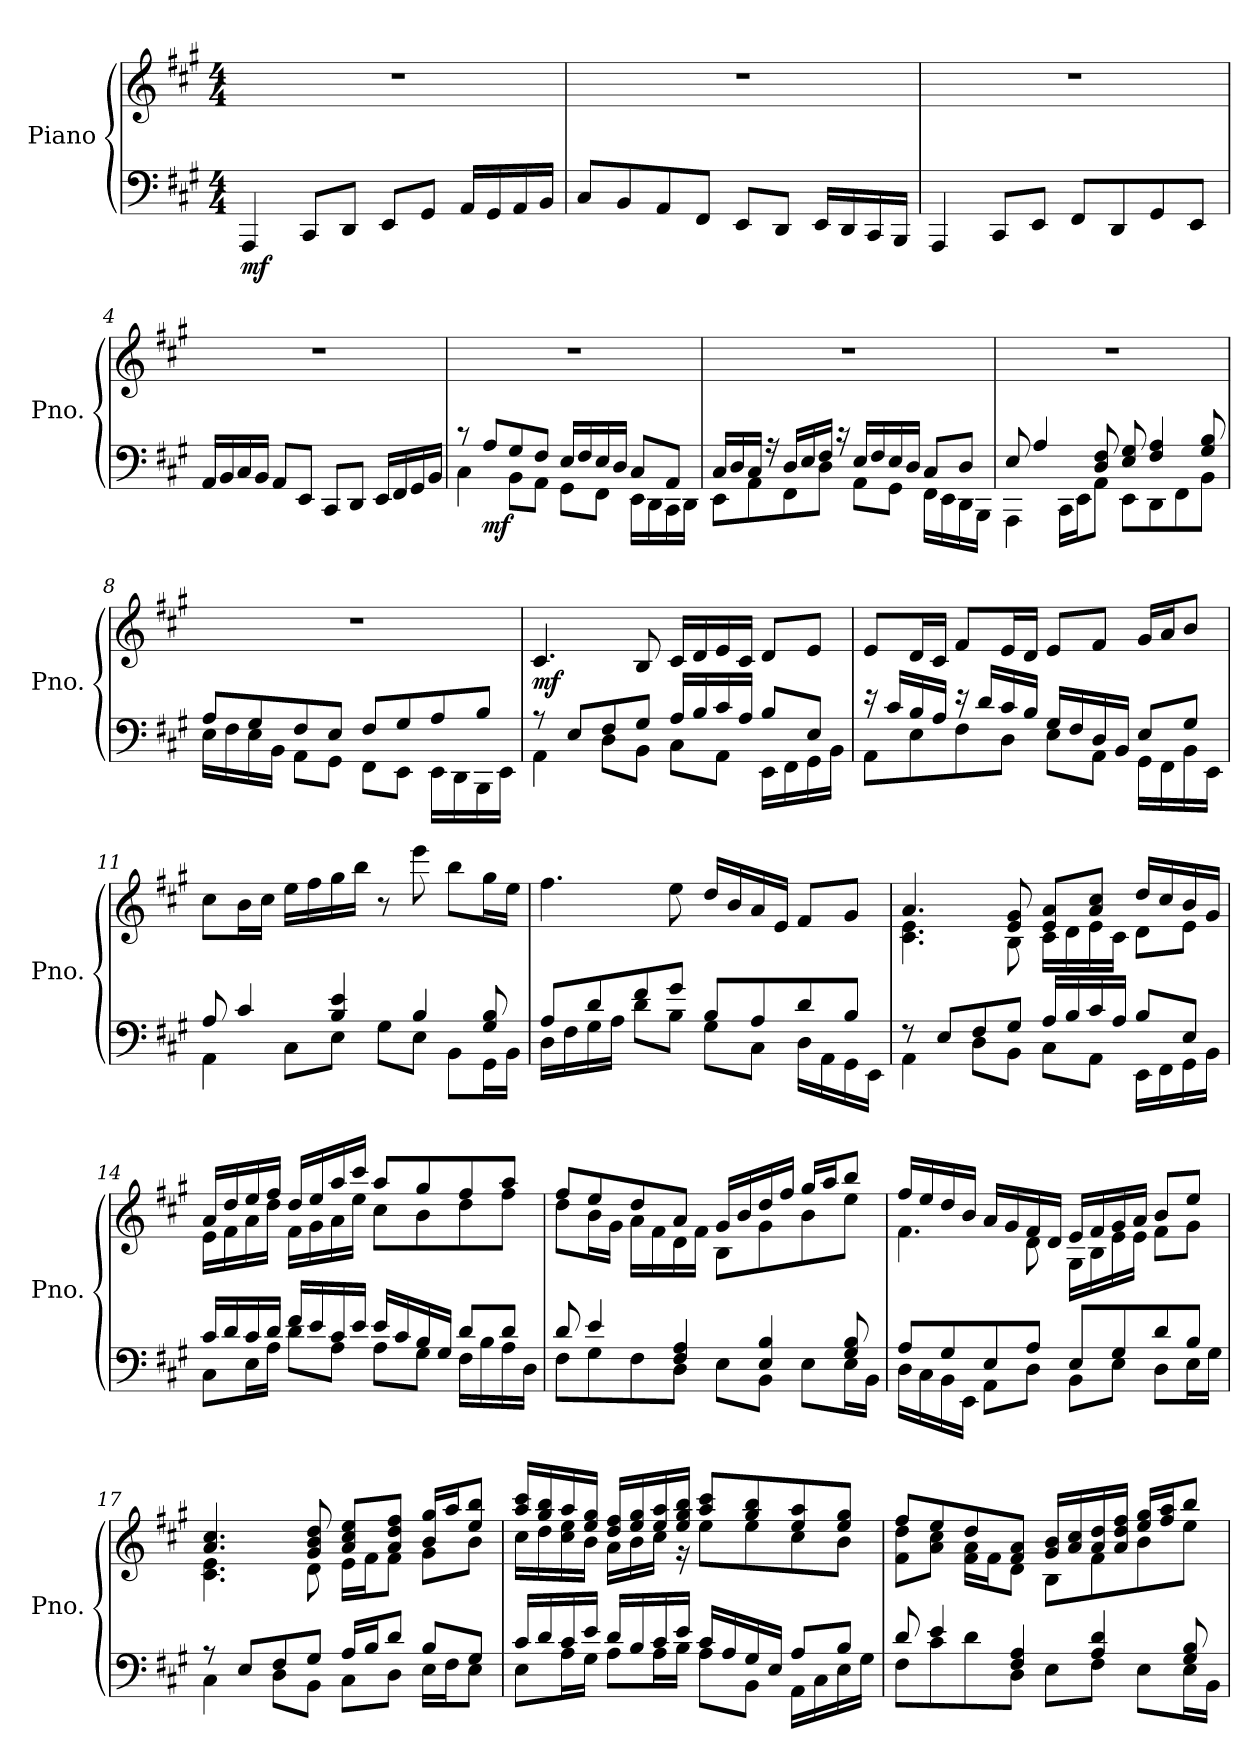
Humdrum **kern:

**kern	**kern	**dynam
*part1	*part1	*part1
*staff2	*staff1	*staff1/2
*I"Piano	*	*
*I'Pno.	*	*
*clefF4	*clefG2	*
*k[f#c#g#]	*k[f#c#g#]	*
*M4/4	*M4/4	*
*MM120	*MM120	*
=1	=1	=1
!	!	!LO:DY:b=2
4AAA/	1r	mf
8CC#/L	.	.
8DD/J	.	.
8EE/L	.	.
8GG#/J	.	.
16AA/LL	.	.
16GG#/	.	.
16AA/	.	.
16BB/JJ	.	.
=2	=2	=2
8C#/L	1r	.
8BB/	.	.
8AA/	.	.
8FF#/J	.	.
8EE/L	.	.
8DD/J	.	.
16EE/LL	.	.
16DD/	.	.
16CC#/	.	.
16BBB/JJ	.	.
=3	=3	=3
4AAA/	1r	.
8CC#/L	.	.
8EE/J	.	.
8FF#/L	.	.
8DD/	.	.
8GG#/	.	.
8EE/J	.	.
!!LO:LB:g=z
=4	=4	=4
16AA/LL	1r	.
16BB/	.	.
16C#/	.	.
16BB/JJ	.	.
8AA/L	.	.
8EE/J	.	.
8CC#/L	.	.
8DD/J	.	.
16EE/LL	.	.
16FF#/	.	.
16GG#/	.	.
16BB/JJ	.	.
=5	=5	=5
*^	*	*
8r	4C#\	1r	.
!	!	!	!LO:DY:b=2
8A/L	.	.	mf
8G#/	8BB\L	.	.
8F#/J	8AA\J	.	.
16E/LL	8GG#\L	.	.
16F#/	.	.	.
16E/	8FF#\J	.	.
16D/JJ	.	.	.
8C#/L	16EE\LL	.	.
.	16DD\	.	.
8AA/J	16CC#\	.	.
.	16DD\JJ	.	.
=6	=6	=6	=6
16C#/LL	8EE\L	1r	.
16D/	.	.	.
16C#/JJ	8AA\	.	.
16r	.	.	.
16D/LL	8FF#\	.	.
16E/	.	.	.
16F#/JJ	8D\J	.	.
16r	.	.	.
16E/LL	8AA\L	.	.
16F#/	.	.	.
16E/	8GG#\J	.	.
16D/JJ	.	.	.
8C#/L	16FF#\LL	.	.
.	16EE\	.	.
8D/J	16DD\	.	.
.	16BBB\JJ	.	.
!!LO:LB:g=z
=7	=7	=7	=7
8E/	4AAA\	1r	.
4A/	.	.	.
.	16CC#\LL	.	.
.	16EE\J	.	.
8D/ 8F#/	8AA\J	.	.
8E/ 8G#/	8EE\L	.	.
4F#/ 4A/	8DD\	.	.
.	8FF#\	.	.
8G#/ 8B/	8BB\J	.	.
=8	=8	=8	=8
8A/L	16E\LL	1r	.
.	16F#\	.	.
8G#/	16E\	.	.
.	16BB\JJ	.	.
8F#/	8AA\L	.	.
8E/J	8GG#\J	.	.
8F#/L	8FF#\L	.	.
8G#/	8EE\J	.	.
8A/	16EE\LL	.	.
.	16DD\	.	.
8B/J	16BBB\	.	.
.	16EE\JJ	.	.
=9	=9	=9	=9
!	!	!	!LO:DY:b
8r	4AA\	4.c#/	mf
8E/L	.	.	.
8F#/	8D\L	.	.
8G#/J	8BB\J	8B/	.
16A/LL	8C#\L	16c#/LL	.
16B/	.	16d/	.
16c#/	8AA\J	16e/	.
16A/JJ	.	16c#/JJ	.
8B/L	16EE\LL	8d/L	.
.	16FF#\	.	.
8E/J	16GG#\	8e/J	.
.	16BB\JJ	.	.
!!LO:LB:g=z
=10	=10	=10	=10
16r	8AA\L	8e/L	.
16c#/LL	.	.	.
16B/	8E\	16d/L	.
16A/JJ	.	16c#/JJ	.
16r	8F#\	8f#/L	.
16d/LL	.	.	.
16c#/	8D\J	16e/L	.
16B/JJ	.	16d/JJ	.
16G#/LL	8E\L	8e/L	.
16F#/	.	.	.
16D/	8AA\J	8f#/J	.
16BB/JJ	.	.	.
8E/L	16GG#\LL	16g#/LL	.
.	16FF#\	16a/J	.
8G#/J	16BB\	8b/J	.
.	16EE\JJ	.	.
=11	=11	=11	=11
8A/	4AA\	8cc#\L	.
4c#/	.	16b\L	.
.	.	16cc#\JJ	.
.	8C#\L	16ee\LL	.
.	.	16ff#\	.
4B/ 4e/	8E\J	16gg#\	.
.	.	16bb\JJ	.
.	8G#\L	8r	.
4B/	8E\J	8eee\	.
.	8BB\L	8bb\L	.
8G#/ 8B/	16GG#\L	16gg#\L	.
.	16BB\JJ	16ee\JJ	.
=12	=12	=12	=12
8A/L	16D\LL	4.ff#\	.
.	16F#\	.	.
8d/	16G#\	.	.
.	16A\JJ	.	.
8f#/	8d\L	.	.
8g#/J	8B\J	8ee\	.
8B/L	8G#\L	16dd/LL	.
.	.	16b/	.
8A/	8C#\J	16a/	.
.	.	16e/JJ	.
8d/	16D\LL	8f#/L	.
.	16AA\	.	.
8B/J	16GG#\	8g#/J	.
.	16EE\JJ	.	.
!!LO:LB:g=z
=13	=13	=13	=13
*	*	*^	*
8r	4AA\	4.a/	4.c#\ 4.e\	.
8E/L	.	.	.	.
8F#/	8D\L	.	.	.
8G#/J	8BB\J	8e/ 8g#/	8B\	.
16A/LL	8C#\L	8e/ 8a/L	16c#\LL	.
16B/	.	.	16d\	.
16c#/	8AA\J	8a/ 8cc#/J	16e\	.
16A/JJ	.	.	16c#\JJ	.
8B/L	16EE\LL	16dd/LL	8d\L	.
.	16FF#\	16cc#/	.	.
8E/J	16GG#\	16b/	8e\J	.
.	16BB\JJ	16g#/JJ	.	.
=14	=14	=14	=14	=14
16c#/LL	8C#\L	16a/LL	16e\LL	.
16d/	.	16dd/	16f#\	.
16c#/	16E\L	16ee/	16a\	.
16d/JJ	16A\JJ	16ff#/JJ	16dd\JJ	.
16f#/LL	8d\L	16dd/LL	16f#\LL	.
16e/	.	16ee/	16g#\	.
16c#/	8A\J	16aa/	16a\	.
16e/JJ	.	16ccc#/JJ	16ee\JJ	.
16e/LL	8A\L	8aa/L	8cc#\L	.
16c#/	.	.	.	.
16B/	8G#\J	8gg#/	8b\	.
16G#/JJ	.	.	.	.
8d/L	16F#\LL	8ff#/	8dd\	.
.	16B\	.	.	.
8d/J	16A\	8aa/J	8ff#\J	.
.	16D\JJ	.	.	.
!!LO:PB:g=z	!!
=15	=15	=15	=15	=15
8d/	8F#\L	8ff#/L	8dd\L	.
4e/	8G#\	8ee/	16b\L	.
.	.	.	16g#\JJ	.
.	8F#\	8dd/	16a\LL	.
.	.	.	16f#\	.
4F#/ 4A/	8D\J	8a/J	16d\	.
.	.	.	16f#\JJ	.
.	8E\L	16g#/LL	8B\L	.
.	.	16b/	.	.
4E/ 4B/	8BB\J	16dd/	8g#\	.
.	.	16ff#/JJ	.	.
.	8E\L	16gg#/LL	8b\	.
.	.	16aa/J	.	.
8G#/ 8B/	16E\L	8bb/J	8ee\J	.
.	16BB\JJ	.	.	.
=16	=16	=16	=16	=16
8A/L	16D\LL	16ff#/LL	4.f#\	.
.	16C#\	16ee/	.	.
8G#/	16BB\	16dd/	.	.
.	16EE\JJ	16b/JJ	.	.
8E/	8AA\L	16a/LL	.	.
.	.	16g#/	.	.
8A/J	8D\J	16f#/	8d\	.
.	.	16d/JJ	.	.
8E/L	8BB\L	16e/LL	16G#\LL	.
.	.	16f#/	16B\	.
8G#/	8E\J	16g#/	16e\	.
.	.	16a/JJ	16e\JJ	.
8d/	8D\L	8b/L	8f#\L	.
8B/J	16E\L	8ee/J	8g#\J	.
.	16G#\JJ	.	.	.
=17	=17	=17	=17	=17
8r	4C#\	4.a/ 4.cc#/	4.c#\ 4.e\	.
8E/L	.	.	.	.
8F#/	8D\L	.	.	.
8G#/J	8BB\J	8g#/ 8b/ 8dd/	8d\	.
16A/LL	8C#\L	8a/ 8cc#/ 8ee/L	16e\LL	.
16B/J	.	.	16f#\J	.
8d/J	8D\J	8a/ 8dd/ 8ff#/J	8f#\J	.
8B/L	16E\LL	16b/ 16gg#/LL	8g#\L	.
.	16F#\J	16aa/J	.	.
8G#/J	8E\J	8ee/ 8bb/J	8b\J	.
!!LO:LB:g=z	!!
=18	=18	=18	=18	=18
16c#/LL	8E\L	16aa/ 16ccc#/LL	16cc#\LL	.
16d/	.	16gg#/ 16bb/	16dd\	.
16c#/	16A\L	16aa/	16cc#\ 16ee\	.
16e/JJ	16G#\JJ	16ee/ 16gg#/JJ	16b\JJ	.
16d/LL	8A\L	16dd/ 16ff#/LL	16a\LL	.
16B/	.	16ee/ 16gg#/	16b\	.
16c#/	16A\L	16ee/ 16aa/	16cc#\JJ	.
16e/JJ	16B\JJ	16ee/ 16gg#/ 16bb/JJ	16r	.
16c#/LL	8A\L	8aa/ 8ccc#/L	8ee\L	.
16A/	.	.	.	.
16G#/	8BB\J	8gg#/ 8bb/	8ee\	.
16E/JJ	.	.	.	.
8A/L	16AA\LL	8ee/ 8aa/	8cc#\	.
.	16C#\	.	.	.
8B/J	16E\	8ee/ 8gg#/J	8b\J	.
.	16G#\JJ	.	.	.
=19	=19	=19	=19	=19
8d/	8F#\L	8ff#/L	8f#\ 8dd\L	.
4e/	8c#\	8ee/	8a\ 8cc#\J	.
.	8d\	8dd/	16f#\ 16a\LL	.
.	.	.	16f#\J	.
4F#/ 4A/	8D\J	8f#/ 8a/J	8d\J	.
.	8E\L	16g#/ 16b/LL	8B\L	.
.	.	16a/ 16cc#/	.	.
4A/ 4d/	8F#\J	16a/ 16dd/	8f#\	.
.	.	16a/ 16dd/ 16ff#/JJ	.	.
.	8E\L	16ee/ 16gg#/LL	8b\	.
.	.	16ff#/ 16aa/J	.	.
8G#/ 8B/	16E\L	8bb/J	8ee\J	.
.	16BB\JJ	.	.	.
*v	*v	*	*	*
*	*v	*v	*
=	=	=
*-	*-	*-
